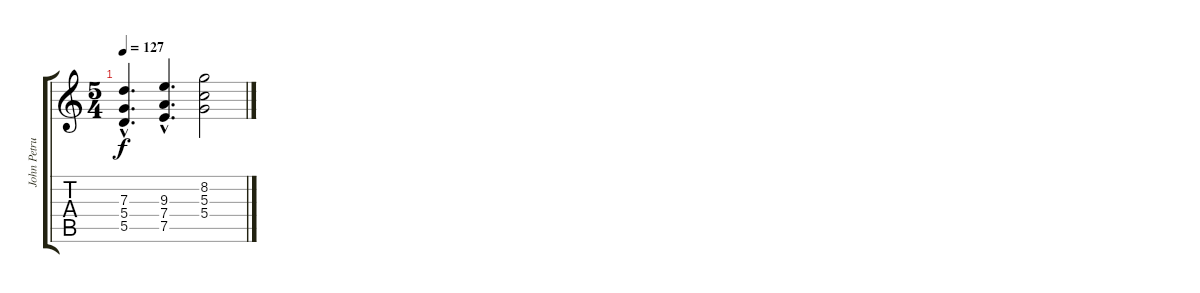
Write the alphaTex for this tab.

\track ("John Petrucci  (Dist.) 2" "John Petru") {instrument distortionguitar}
\staff {score tabs}
\tuning (E4 B3 G3 D3 A2 E2) {hide}
\ts (5 4)
\tempo 127
\clef g2
\ks c
(7.3{hac} 5.4{hac} 5.5{hac}).4{d dy f volume 1} (9.3{hac} 7.4{hac} 7.5{hac}).4{d volume 1} (8.2 5.3 5.4).2{volume 0}
